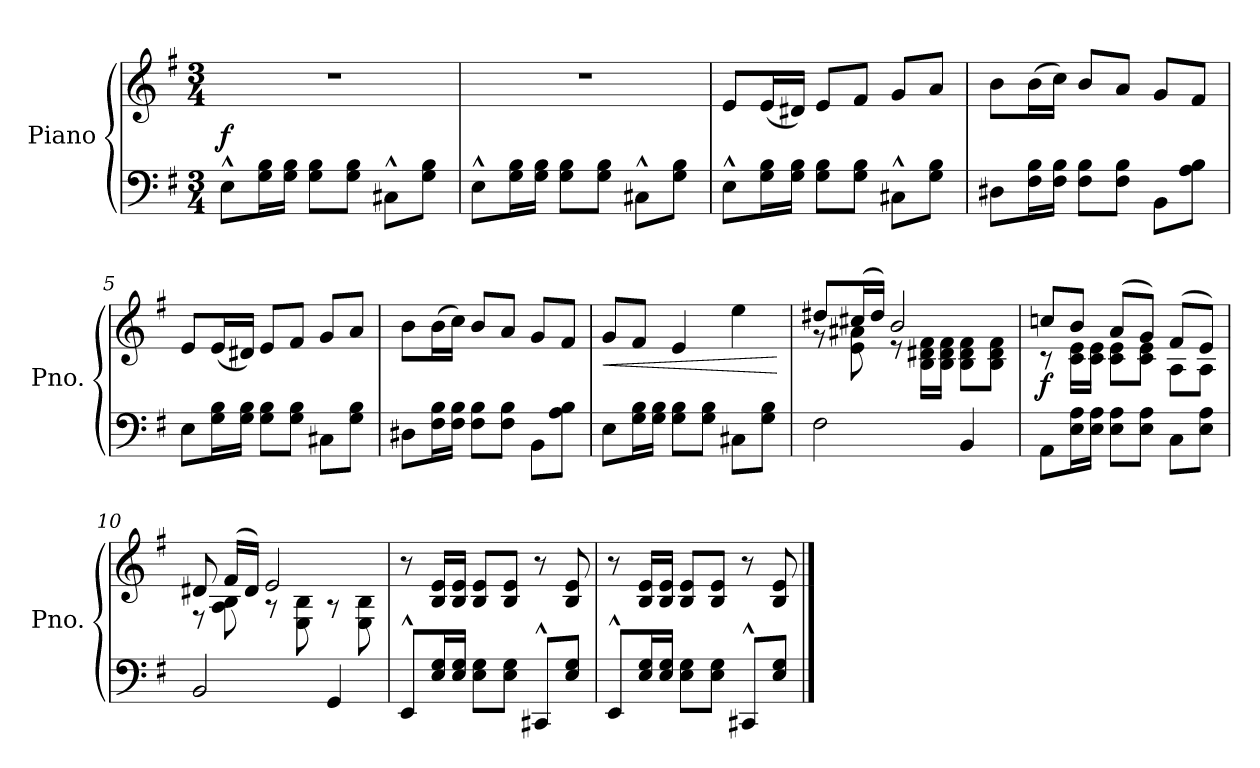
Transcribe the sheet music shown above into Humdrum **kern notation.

**kern	**kern	**dynam
*part1	*part1	*part1
*staff2	*staff1	*staff1/2
*I"Piano	*	*
*I'Pno.	*	*
*clefF4	*clefG2	*
*k[f#]	*k[f#]	*
*M3/4	*M3/4	*
*MM92	*MM92	*
=1	=1	=1
!	!	!LO:DY:a=2
8E^^\L	2.r	f
16G\ 16B\L	.	.
16G\ 16B\JJ	.	.
8G\ 8B\L	.	.
8G\ 8B\J	.	.
8C#X^^\L	.	.
8G\ 8B\J	.	.
=2	=2	=2
8E^^\L	2.r	.
16G\ 16B\L	.	.
16G\ 16B\JJ	.	.
8G\ 8B\L	.	.
8G\ 8B\J	.	.
8C#X^^\L	.	.
8G\ 8B\J	.	.
=3	=3	=3
8E^^\L	8e/L	.
16G\ 16B\L	(<16e/L	.
16G\ 16B\JJ	16d#X/JJ)	.
8G\ 8B\L	8e/L	.
8G\ 8B\J	8f#/J	.
8C#X^^\L	8g/L	.
8G\ 8B\J	8a/J	.
!!LO:LB:g=z
=4	=4	=4
8D#X\L	8b\L	.
16F#\ 16B\L	(>16b\L	.
16F#\ 16B\JJ	16cc\JJ)	.
8F#\ 8B\L	8b/L	.
8F#\ 8B\J	8a/J	.
8BB\L	8g/L	.
8A\ 8B\J	8f#/J	.
=5	=5	=5
8E\L	8e/L	.
16G\ 16B\L	(<16e/L	.
16G\ 16B\JJ	16d#X/JJ)	.
8G\ 8B\L	8e/L	.
8G\ 8B\J	8f#/J	.
8C#X\L	8g/L	.
8G\ 8B\J	8a/J	.
=6	=6	=6
8D#X\L	8b\L	.
16F#\ 16B\L	(>16b\L	.
16F#\ 16B\JJ	16cc\JJ)	.
8F#\ 8B\L	8b/L	.
8F#\ 8B\J	8a/J	.
8BB\L	8g/L	.
8A\ 8B\J	8f#/J	.
!!LO:LB:g=z
=7	=7	=7
!	!	!LO:HP:b
8E\L	8g/L	<
16G\ 16B\L	8f#/J	.
16G\ 16B\JJ	.	.
8G\ 8B\L	4e/	.
8G\ 8B\J	.	.
8C#X\L	4ee\	.
8G\ 8B\J	.	.
.	.	[
=8	=8	=8
*	*^	*
2F#\	8dd#X/L	8r	.
.	(>16cc#X/L	8e\ 8a#X\	.
.	16dd#/JJ)	.	.
.	2b/	8r	.
.	.	16B\ 16d#X\ 16f#\LL	.
.	.	16B\ 16d#\ 16f#\JJ	.
4BB/	.	8B\ 8d#\ 8f#\L	.
.	.	8B\ 8d#\ 8f#\J	.
=9	=9	=9	=9
!	!	!	!LO:DY:b
8AA\L	8ccn/L	8r	f
16E\ 16A\L	8b/J	16c\ 16e\LL	.
16E\ 16A\JJ	.	16c\ 16e\JJ	.
8E\ 8A\L	(>8a/L	8c\ 8e\L	.
8E\ 8A\J	8g/J)	8c\ 8e\J	.
8C\L	(>8f#/L	8A\L	.
8E\ 8A\J	8e/J)	8A\J	.
!!LO:LB:g=z	!!
=10	=10	=10	=10
2BB/	8d#X/	8r	.
.	(>16f#/LL	8A\ 8B\	.
.	16d#/JJ)	.	.
.	2e/	8r	.
.	.	8E\ 8B\	.
4GG/	.	8r	.
.	.	8E\ 8B\	.
*	*v	*v	*
=11	=11	=11
8EE^^/L	8r	.
16E/ 16G/L	16B/ 16e/LL	.
16E/ 16G/JJ	16B/ 16e/JJ	.
8E\ 8G\L	8B/ 8e/L	.
8E\ 8G\J	8B/ 8e/J	.
8CC#X^^/L	8r	.
8E/ 8G/J	8B/ 8e/	.
=12	=12	=12
8EE^^/L	8r	.
16E/ 16G/L	16B/ 16e/LL	.
16E/ 16G/JJ	16B/ 16e/JJ	.
8E\ 8G\L	8B/ 8e/L	.
8E\ 8G\J	8B/ 8e/J	.
8CC#X^^/L	8r	.
8E/ 8G/J	8B/ 8e/	.
==	==	==
*-	*-	*-
